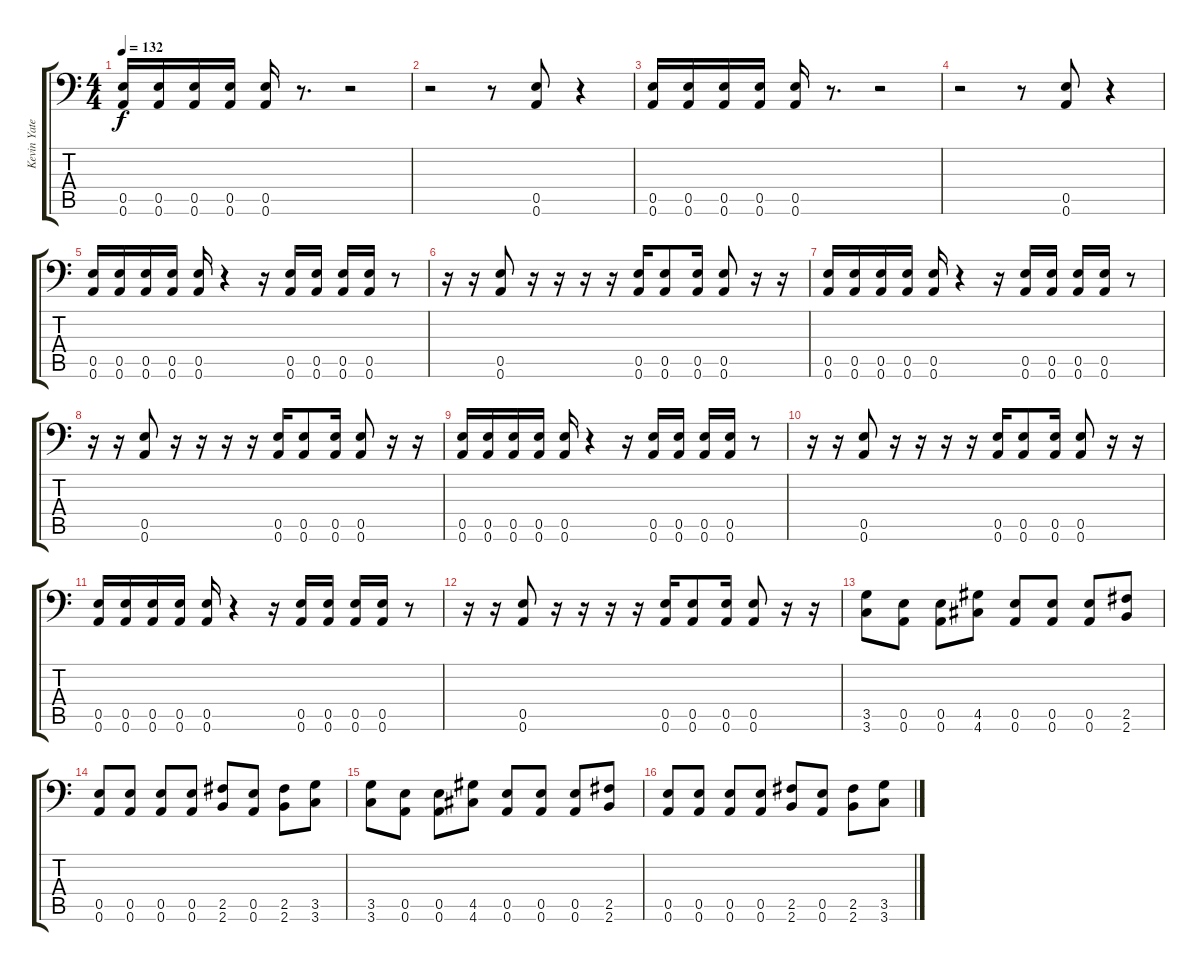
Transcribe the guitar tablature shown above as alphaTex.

\track ("Kevin Yateman" "Kevin Yate") {instrument distortionguitar}
\staff {score tabs}
\tuning (B3 Gb3 D3 A2 E2 A1) {hide}
\ts (4 4)
\tempo 132
\clef f4
\ks c
(0.5 0.6).16{dy f} (0.5 0.6).16 (0.5 0.6).16 (0.5 0.6).16 (0.5 0.6).16 r.8{d} r.2 |
r.2 r.8 (0.5 0.6).8 r.4 |
(0.5 0.6).16 (0.5 0.6).16 (0.5 0.6).16 (0.5 0.6).16 (0.5 0.6).16 r.8{d} r.2 |
r.2 r.8 (0.5 0.6).8 r.4 |
(0.5 0.6).16 (0.5 0.6).16 (0.5 0.6).16 (0.5 0.6).16 (0.5 0.6).16 r.4 r.16 (0.5 0.6).16 (0.5 0.6).16 (0.5 0.6).16 (0.5 0.6).16 r.8 |
r.16 r.16 (0.5 0.6).8 r.16 r.16 r.16 r.16 (0.5 0.6).16 (0.5 0.6).8 (0.5 0.6).16 (0.5 0.6).8 r.16 r.16 |
(0.5 0.6).16 (0.5 0.6).16 (0.5 0.6).16 (0.5 0.6).16 (0.5 0.6).16 r.4 r.16 (0.5 0.6).16 (0.5 0.6).16 (0.5 0.6).16 (0.5 0.6).16 r.8 |
r.16 r.16 (0.5 0.6).8 r.16 r.16 r.16 r.16 (0.5 0.6).16 (0.5 0.6).8 (0.5 0.6).16 (0.5 0.6).8 r.16 r.16 |
(0.5 0.6).16 (0.5 0.6).16 (0.5 0.6).16 (0.5 0.6).16 (0.5 0.6).16 r.4 r.16 (0.5 0.6).16 (0.5 0.6).16 (0.5 0.6).16 (0.5 0.6).16 r.8 |
r.16 r.16 (0.5 0.6).8 r.16 r.16 r.16 r.16 (0.5 0.6).16 (0.5 0.6).8 (0.5 0.6).16 (0.5 0.6).8 r.16 r.16 |
(0.5 0.6).16 (0.5 0.6).16 (0.5 0.6).16 (0.5 0.6).16 (0.5 0.6).16 r.4 r.16 (0.5 0.6).16 (0.5 0.6).16 (0.5 0.6).16 (0.5 0.6).16 r.8 |
r.16 r.16 (0.5 0.6).8 r.16 r.16 r.16 r.16 (0.5 0.6).16 (0.5 0.6).8 (0.5 0.6).16 (0.5 0.6).8 r.16 r.16 |
(3.5 3.6).8 (0.5 0.6).8 (0.5 0.6).8 (4.5 4.6).8 (0.5 0.6).8 (0.5 0.6).8 (0.5 0.6).8 (2.5 2.6).8 |
(0.5 0.6).8 (0.5 0.6).8 (0.5 0.6).8 (0.5 0.6).8 (2.5 2.6).8 (0.5 0.6).8 (2.5 2.6).8 (3.5 3.6).8 |
(3.5 3.6).8 (0.5 0.6).8 (0.5 0.6).8 (4.5 4.6).8 (0.5 0.6).8 (0.5 0.6).8 (0.5 0.6).8 (2.5 2.6).8 |
(0.5 0.6).8 (0.5 0.6).8 (0.5 0.6).8 (0.5 0.6).8 (2.5 2.6).8 (0.5 0.6).8 (2.5 2.6).8 (3.5 3.6).8
